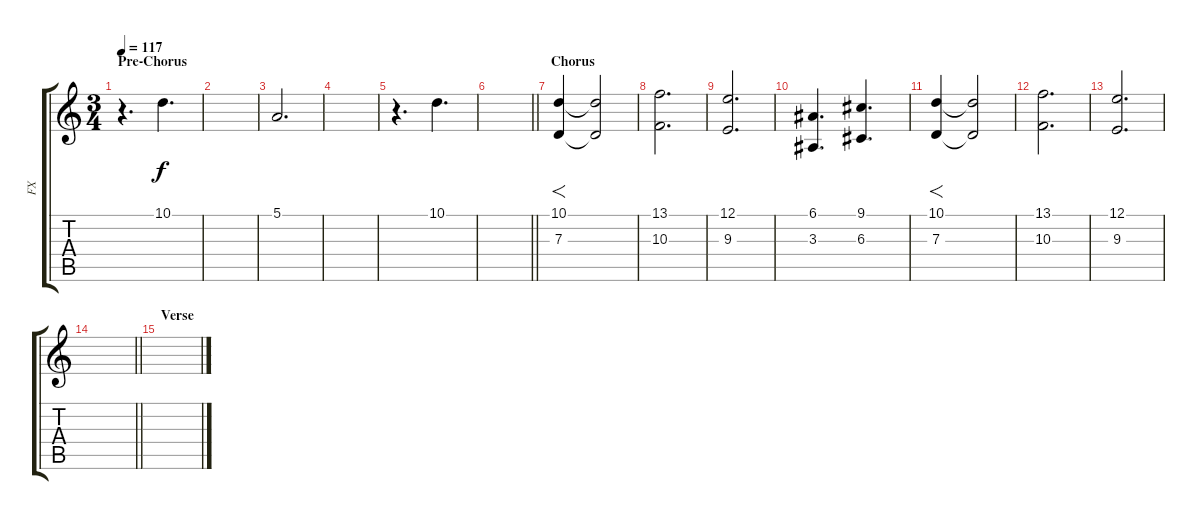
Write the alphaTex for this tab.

\track ("FX" "FX") {instrument stringensemble1}
\staff {score tabs}
\tuning (E4 B3 G3 D3 A2 D2) {hide}
\ts (3 4)
\section ("" "Pre-Chorus")
\tempo 117
\clef g2
\ks c
r.4{d dy f instrument tubularbells} 10.1.4{d} |
|
5.1.2{d} |
|
r.4{d} 10.1.4{d} |
\barLineRight lightlight
|
\section ("" "Chorus")
(10.1 7.3).4{f instrument stringensemble1} (10.1{t} 7.3{t}).2 |
(13.1 10.3).2{d} |
(12.1 9.3).2{d} |
(6.1 3.3).4{d} (9.1 6.3).4{d} |
(10.1 7.3).4{f} (10.1{t} 7.3{t}).2 |
(13.1 10.3).2{d} |
(12.1 9.3).2{d} |
\barLineRight lightlight
|
\section ("" "Verse ")
